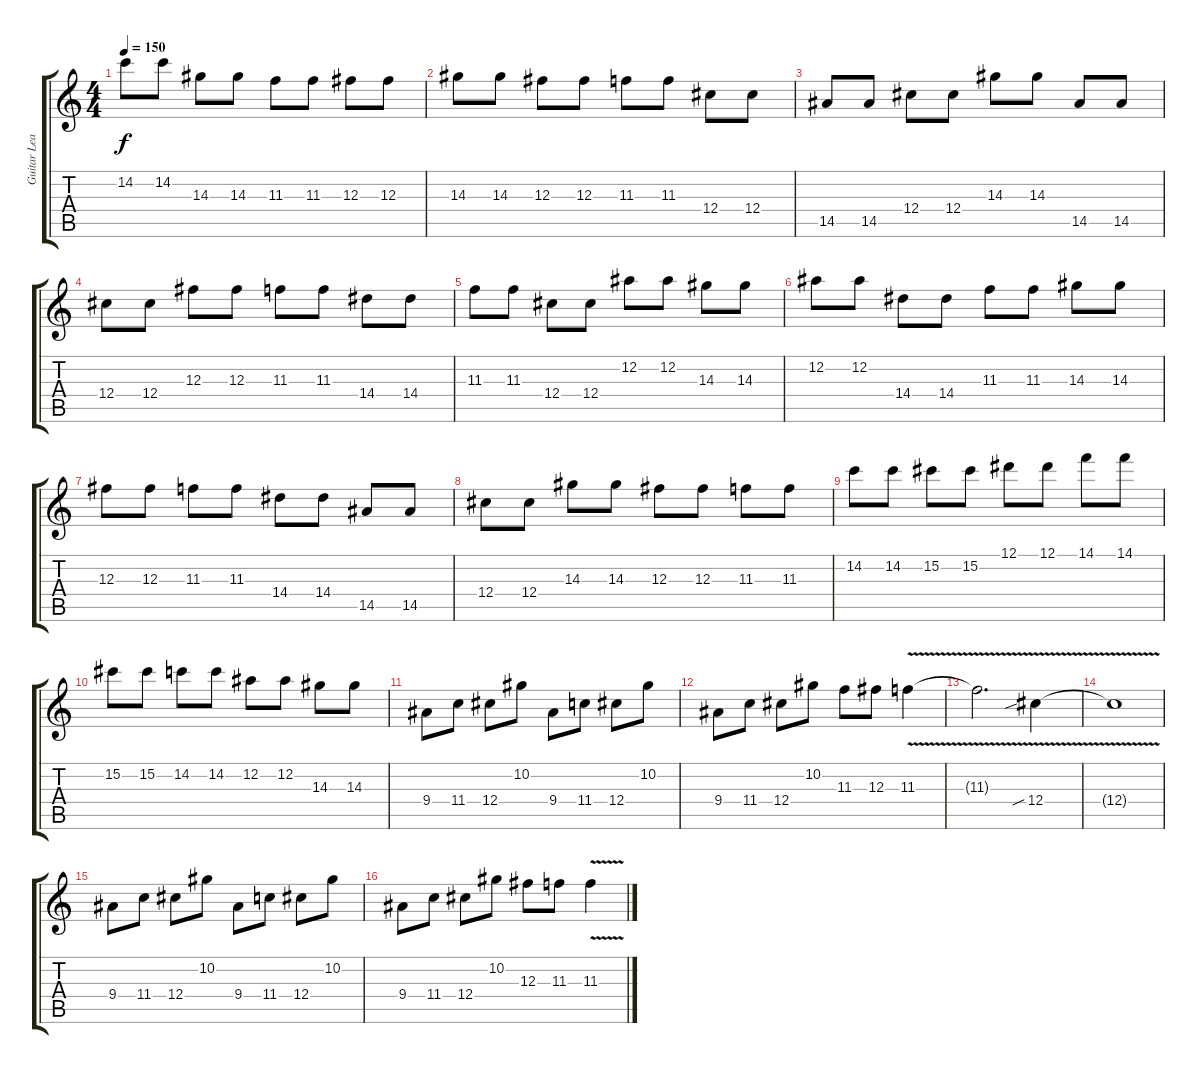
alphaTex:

\track ("Guitar Lead" "Guitar Lea") {instrument electricguitarjazz}
\staff {score tabs}
\tuning (Eb4 Bb3 Gb3 Db3 Ab2 Eb2) {hide}
\ts (4 4)
\tempo 150
\clef g2
\ks c
14.2.8{dy f} 14.2.8 14.3.8 14.3.8 11.3.8 11.3.8 12.3.8 12.3.8 |
14.3.8 14.3.8 12.3.8 12.3.8 11.3.8 11.3.8 12.4.8 12.4.8 |
14.5.8 14.5.8 12.4.8 12.4.8 14.3.8 14.3.8 14.5.8 14.5.8 |
12.4.8 12.4.8 12.3.8 12.3.8 11.3.8 11.3.8 14.4.8 14.4.8 |
11.3.8 11.3.8 12.4.8 12.4.8 12.2.8 12.2.8 14.3.8 14.3.8 |
12.2.8 12.2.8 14.4.8 14.4.8 11.3.8 11.3.8 14.3.8 14.3.8 |
12.3.8 12.3.8 11.3.8 11.3.8 14.4.8 14.4.8 14.5.8 14.5.8 |
12.4.8 12.4.8 14.3.8 14.3.8 12.3.8 12.3.8 11.3.8 11.3.8 |
14.2.8 14.2.8 15.2.8 15.2.8 12.1.8 12.1.8 14.1.8 14.1.8 |
15.2.8 15.2.8 14.2.8 14.2.8 12.2.8 12.2.8 14.3.8 14.3.8 |
9.4.8 11.4.8 12.4.8 10.2.8 9.4.8 11.4.8 12.4.8 10.2.8 |
9.4.8 11.4.8 12.4.8 10.2.8 11.3.8 12.3.8 11.3{v}.4 |
11.3{t}.2{d} 12.4{v sib}.4 |
12.4{t}.1 |
9.4.8 11.4.8 12.4.8 10.2.8 9.4.8 11.4.8 12.4.8 10.2.8 |
9.4.8 11.4.8 12.4.8 10.2.8 12.3.8 11.3.8 11.3{v}.4
